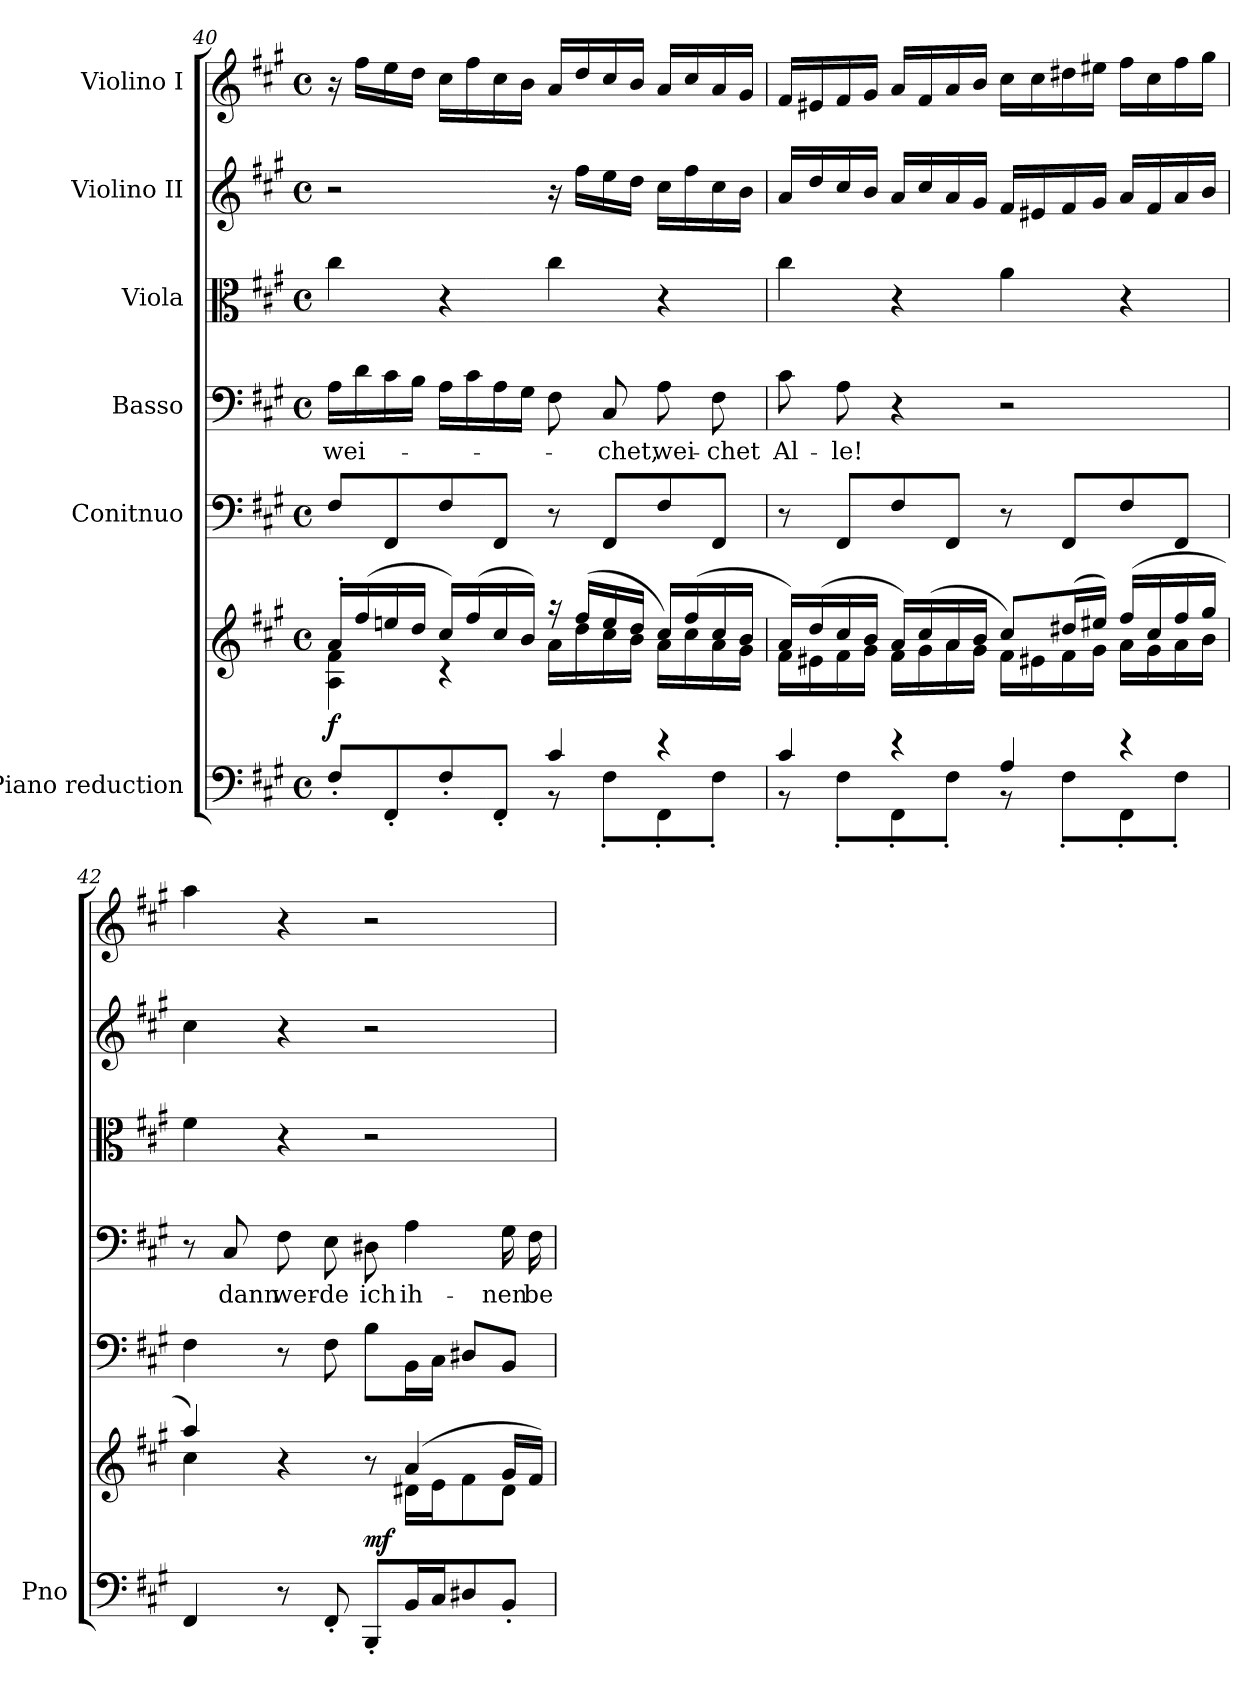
**kern	**kern	**dynam	**kern	**kern	**text	**kern	**kern	**kern
*part6	*part6	*part6	*part5	*part4	*part4	*part3	*part2	*part1
*staff7	*staff6	*staff6/7	*staff5	*staff4	*staff4	*staff3	*staff2	*staff1
*I"Piano reduction	*	*	*I"Conitnuo	*I"Basso	*	*I"Viola	*I"Violino II	*I"Violino I
*I'Pno	*	*	*	*	*	*	*	*
*clefF4	*clefG2	*	*clefF4	*clefF4	*	*clefC3	*clefG2	*clefG2
*k[f#c#g#]	*k[f#c#g#]	*	*k[f#c#g#]	*k[f#c#g#]	*	*k[f#c#g#]	*k[f#c#g#]	*k[f#c#g#]
*M4/4	*M4/4	*	*M4/4	*M4/4	*	*M4/4	*M4/4	*M4/4
*met(c)	*met(c)	*	*met(c)	*met(c)	*	*met(c)	*met(c)	*met(c)
=40	=40	=40	=40	=40	=40	=40	=40	=40
*^	*^	*	*	*	*	*	*	*
!	!	!	!	!LO:DY:b	!	!	!LO:LY:b	!	!	!
8F#'</L	2ryy	16a'/LL	4A\ 4f#\	f	8F#/L	16A\LL	wei-	4cc#\	2r	16r
.	.	(16ff#/	.	.	.	16d\	.	.	.	16ff#\LL
8FF#'</	.	16een/	.	.	8FF#/	16c#\	.	.	.	16ee\
.	.	16dd/JJ	.	.	.	16B\JJ	.	.	.	16dd\JJ
8F#'</	.	16cc#/LL)	4r	.	8F#/	16A\LL	.	4r	.	16cc#\LL
.	.	(16ff#/	.	.	.	16c#\	.	.	.	16ff#\
8FF#'</J	.	16cc#/	.	.	8FF#/J	16A\	.	.	.	16cc#\
.	.	16b/JJ)	.	.	.	16G#\JJ	.	.	.	16b\JJ
4c#/	8r	16r	16a\LL	.	8r	8F#\	.	4cc#\	16r	16a/LL
.	.	(16ff#/LL	16dd\	.	.	.	.	.	16ff#\LL	16dd/
!	!	!	!	!	!	!	!LO:LY:b	!	!	!
.	8F#'\L	16ee/	16cc#\	.	8FF#/L	8C#/	-chet,	.	16ee\	16cc#/
.	.	16dd/JJ	16b\JJ	.	.	.	.	.	16dd\JJ	16b/JJ
!	!	!	!	!	!	!	!LO:LY:b	!	!	!
4r	8FF#'\	16cc#/LL)	16a\LL	.	8F#/	8A\	wei-	4r	16cc#\LL	16a/LL
.	.	(16ff#/	16cc#\	.	.	.	.	.	16ff#\	16cc#/
!	!	!	!	!	!	!	!LO:LY:b	!	!	!
.	8F#'\J	16cc#/	16a\	.	8FF#/J	8F#\	-chet	.	16cc#\	16a/
.	.	16b/JJ	16g#\JJ	.	.	.	.	.	16b\JJ	16g#/JJ
!!LO:PB:g=z
=41	=41	=41	=41	=41	=41	=41	=41	=41	=41	=41
!	!	!	!	!	!	!	!LO:LY:b	!	!	!
4c#/	8r	16a/LL)	16f#\LL	.	8r	8c#\	Al-	4cc#\	16a/LL	16f#/LL
.	.	(16dd/	16e#X\	.	.	.	.	.	16dd/	16e#X/
!	!	!	!	!	!	!	!LO:LY:b	!	!	!
.	8F#'\L	16cc#/	16f#\	.	8FF#/L	8A\	le!	.	16cc#/	16f#/
.	.	16b/JJ	16g#\JJ	.	.	.	.	.	16b/JJ	16g#/JJ
4r	8FF#'\	16a/LL)	16f#\LL	.	8F#/	4r	.	4r	16a/LL	16a/LL
.	.	(16cc#/	16g#\	.	.	.	.	.	16cc#/	16f#/
.	8F#'\J	16a/	16a\	.	8FF#/J	.	.	.	16a/	16a/
.	.	16b/JJ	16g#\JJ	.	.	.	.	.	16g#/JJ	16b/JJ
4A/	8r	8cc#/L)	16f#\LL	.	8r	2r	.	4a\	16f#/LL	16cc#\LL
.	.	.	16e#X\	.	.	.	.	.	16e#X/	16cc#\
.	8F#'\L	(16dd#X/L	16f#\	.	8FF#/L	.	.	.	16f#/	16dd#X\
.	.	16ee#X/JJ)	16g#\JJ	.	.	.	.	.	16g#/JJ	16ee#X\JJ
4r	8FF#'\	(16ff#/LL	16a\LL	.	8F#/	.	.	4r	16a/LL	16ff#\LL
.	.	16cc#/	16g#\	.	.	.	.	.	16f#/	16cc#\
.	8F#'\J	16ff#/	16a\	.	8FF#/J	.	.	.	16a/	16ff#\
.	.	16gg#/JJ	16b\JJ	.	.	.	.	.	16b/JJ	16gg#\JJ
*v	*v	*	*	*	*	*	*	*	*	*
=42	=42	=42	=42	=42	=42	=42	=42	=42	=42
4FF#/	4aa/)	4cc#\	.	4F#\	8r	.	4f#\	4cc#\	4aa\
!	!	!	!	!	!	!LO:LY:b	!	!	!
.	.	.	.	.	8C#/	dann	.	.	.
!	!	!	!	!	!	!LO:LY:b	!	!	!
8r	4r	4ryy	.	8r	8F#\	wer-	4r	4r	4r
!	!	!	!	!	!	!LO:LY:b	!	!	!
8FF#'/	.	.	.	8F#\	8E\	de	.	.	.
!	!	!	!LO:DY:b	!	!	!LO:LY:b	!	!	!
8BBB'/L	8r	8ryy	mf	8B\L	8D#X\	ich	2r	2r	2r
!	!	!	!	!	!	!LO:LY:b	!	!	!
16BB/L	(4a/	16d#X\LL	.	16BB\L	4A\	ih-	.	.	.
16C#/J	.	16e\J	.	16C#\JJ	.	.	.	.	.
8D#X/	.	8f#\	.	8D#X/L	.	.	.	.	.
!	!	!	!	!	!	!LO:LY:b	!	!	!
8BB'/J	16g#/LL	8d#\J	.	8BB/J	16G#\	nen	.	.	.
!	!	!	!	!	!	!LO:LY:b	!	!	!
.	16f#/JJ)	.	.	.	16F#\	be-	.	.	.
*	*v	*v	*	*	*	*	*	*	*
=	=	=	=	=	=	=	=	=
*-	*-	*-	*-	*-	*-	*-	*-	*-
